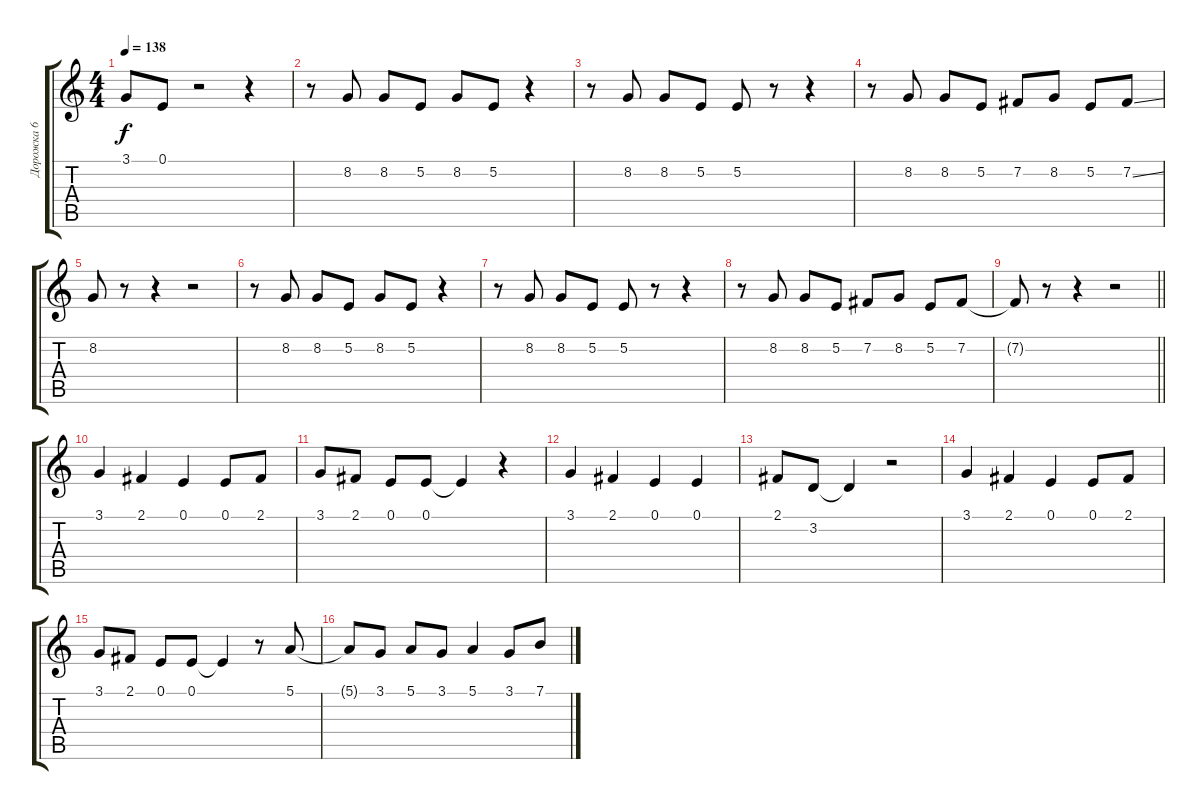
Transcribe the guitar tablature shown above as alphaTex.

\track ("Дорожка 6" "Дорожка 6") {instrument brasssection}
\staff {score tabs}
\tuning (E4 B3 G3 D3 A2 E2) {hide}
\ts (4 4)
\tempo 138
\clef g2
\ks c
3.1.8{dy f} 0.1.8 r.2 r.4 |
r.8 8.2.8 8.2.8 5.2.8 8.2.8 5.2.8 r.4 |
r.8 8.2.8 8.2.8 5.2.8 5.2.8 r.8 r.4 |
r.8 8.2.8 8.2.8 5.2.8 7.2.8 8.2.8 5.2.8 7.2{ss}.8 |
8.2.8 r.8 r.4 r.2 |
r.8 8.2.8 8.2.8 5.2.8 8.2.8 5.2.8 r.4 |
r.8 8.2.8 8.2.8 5.2.8 5.2.8 r.8 r.4 |
r.8 8.2.8 8.2.8 5.2.8 7.2.8 8.2.8 5.2.8 7.2.8 |
\barLineRight lightlight
7.2{t}.8 r.8 r.4 r.2 |
3.1.4 2.1.4 0.1.4 0.1.8 2.1.8 |
3.1.8 2.1.8 0.1.8 0.1.8 0.1{t}.4 r.4 |
3.1.4 2.1.4 0.1.4 0.1.4 |
2.1.8 3.2.8 3.2{t}.4 r.2 |
3.1.4 2.1.4 0.1.4 0.1.8 2.1.8 |
3.1.8 2.1.8 0.1.8 0.1.8 0.1{t}.4 r.8 5.1.8 |
5.1{t}.8 3.1.8 5.1.8 3.1.8 5.1.4 3.1.8 7.1.8
